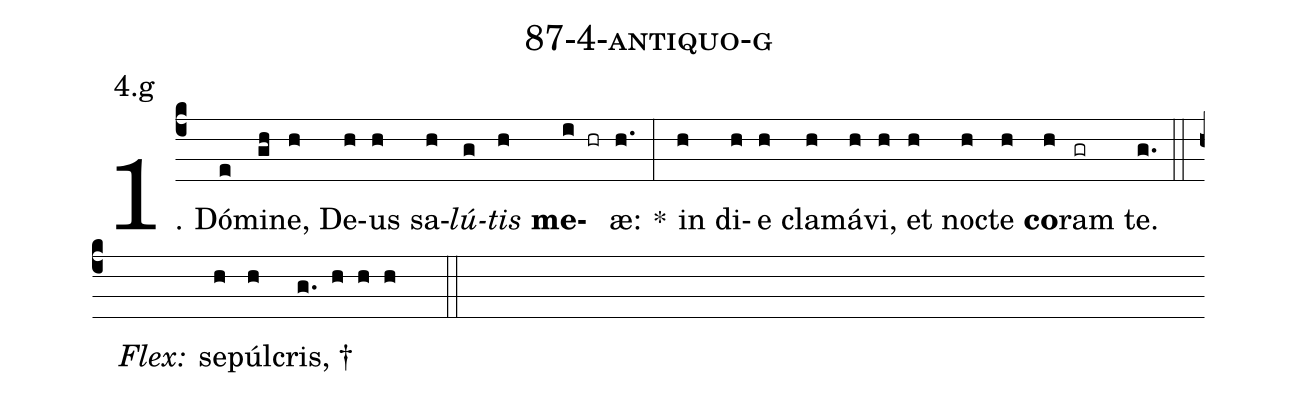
name: 87-4-antiquo-g;
annotation: 4.g;
%%
(c4)1. Dó(e)mi(gh)ne,(h) De(h)us(h) sa(h)<i>lú</i>(g)<i>tis</i>(h) <b>me</b>(i hr)æ:(h.) *(:) in(h) di(h)e(h) cla(h)má(h)vi,(h) et(h) noc(h)te(h) <b>co</b>(h)ram(gr) te.(g.) (::)
<i>Flex:</i>()  se(h)púl(h)cris, †(g. h h h  ::)
